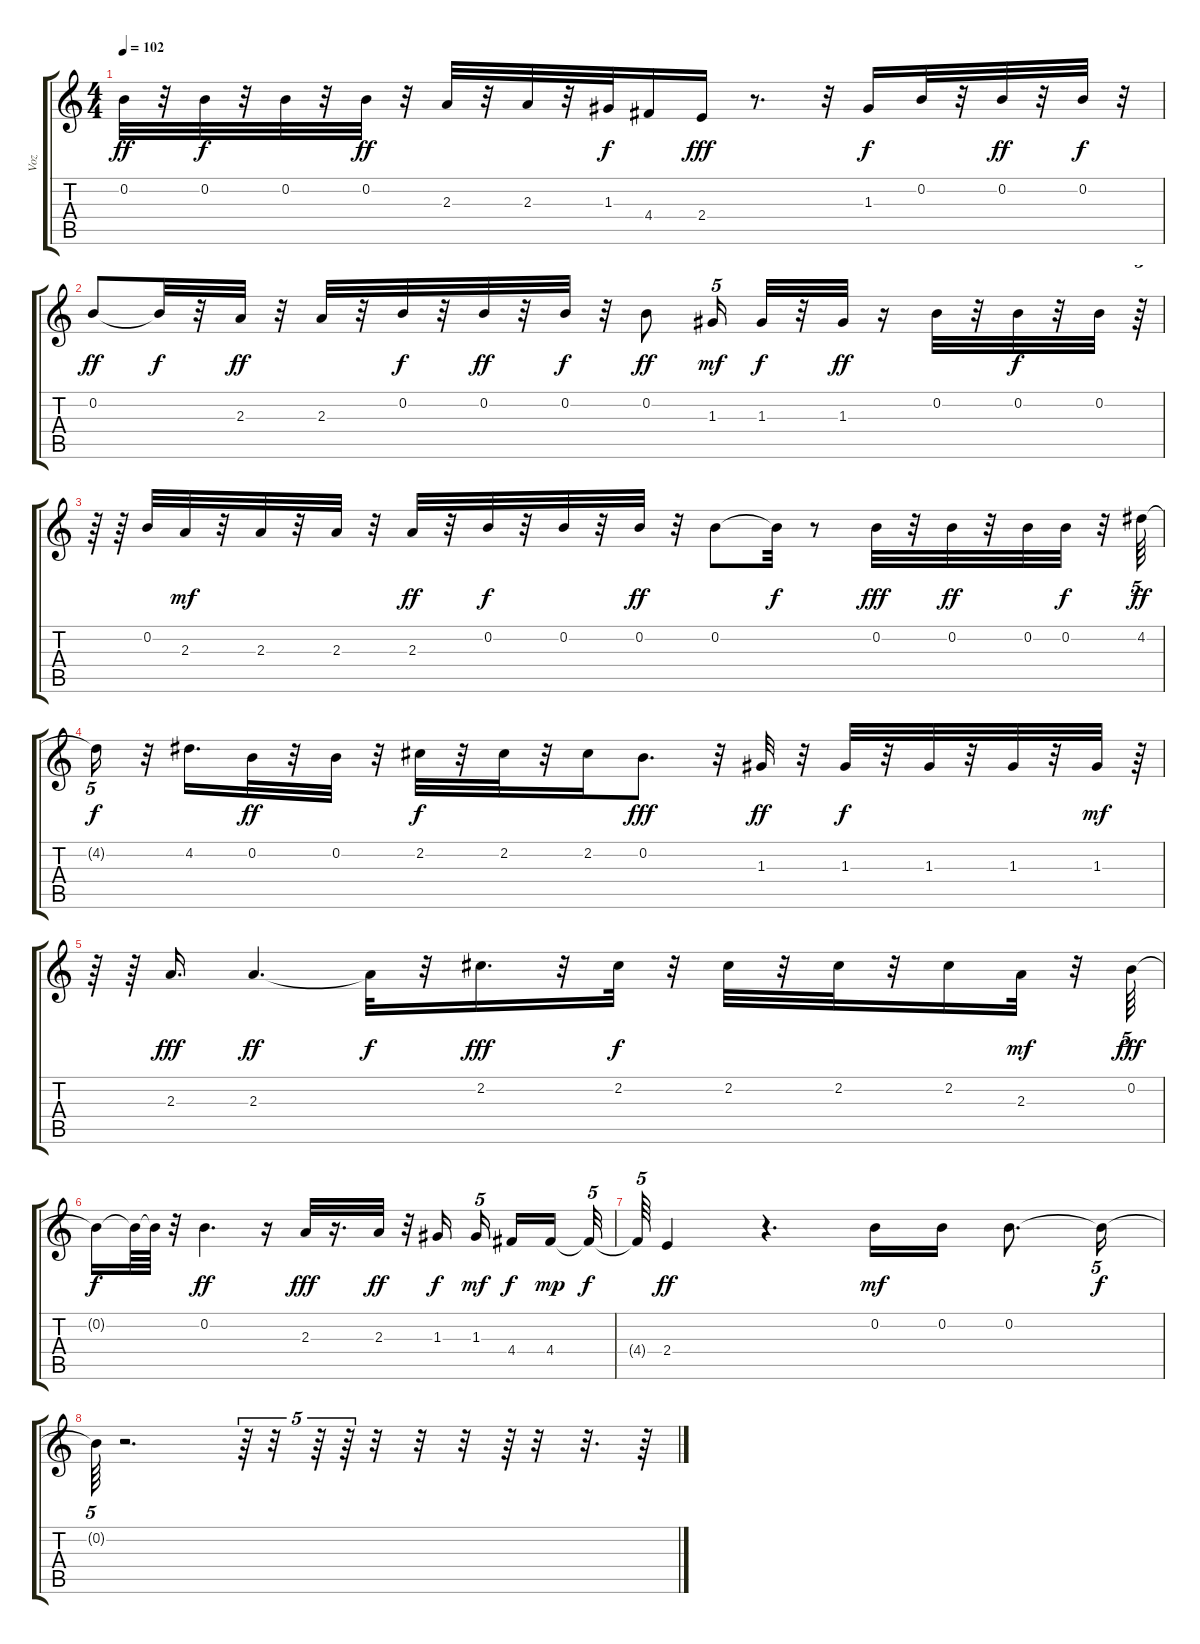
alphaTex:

\track ("Voz" "Voz") {instrument acousticguitarsteel}
\staff {score tabs}
\tuning (E4 B3 G3 D3 A2 E2) {hide}
\ts (4 4)
\tempo 102
\clef g2
\ks c
0.2.32{dy ff} r.32 0.2.32{dy f} r.32 0.2.32 r.32 0.2.32{dy ff} r.32 2.3.32 r.32 2.3.32 r.32 1.3.32{dy f} 4.4.16 2.4.16{dy fff} r.8{d} r.32 1.3.16{dy f} 0.2.32 r.32 0.2.32{dy ff} r.32 0.2.32{dy f} r.32 |
0.2.8{dy ff} 0.2{t}.32{dy f} r.32 2.3.32{dy ff} r.32 2.3.32 r.32 0.2.32{dy f} r.32 0.2.32{dy ff} r.32 0.2.32{dy f} r.32 0.2.8{dy ff} 1.3.16{tu (5 4) dy mf} 1.3.32{dy f} r.32 1.3.32{dy ff} r.16 0.2.32 r.32 0.2.32{dy f} r.32 0.2.32 r.64{tu (5 4)} |
r.64 r.64 0.2.32 2.3.32{dy mf} r.32 2.3.32 r.32 2.3.32 r.32 2.3.32{dy ff} r.32 0.2.32{dy f} r.32 0.2.32 r.32 0.2.32{dy ff} r.32 0.2.8 0.2{t}.32{dy f} r.8 0.2.32{dy fff} r.32 0.2.32{dy ff} r.32 0.2.32 0.2.32{dy f} r.32 4.2.64{tu (5 4) dy ff} |
4.2{t}.16{tu (5 4) dy f} r.32 4.2.16{d} 0.2.32{dy ff} r.32 0.2.32 r.32 2.2.32{dy f} r.32 2.2.32 r.32 2.2.16 0.2.8{d dy fff} r.32 1.3.32{dy ff} r.32 1.3.32{dy f} r.32 1.3.32 r.32 1.3.32 r.32 1.3.32{dy mf} r.64{tu (5 4)} |
r.64 r.64 2.3.16{d dy fff} 2.3.4{d dy ff} 2.3{t}.32{dy f} r.32 2.2.16{d dy fff} r.32 2.2.32{dy f} r.32 2.2.32 r.32 2.2.32 r.32 2.2.16 2.3.32{dy mf} r.32 0.2.64{tu (5 4) dy fff} |
0.2{t}.16{dy f} 0.2{t}.64 0.2{t}.64 r.32 0.2.4{d dy ff} r.16 2.3.32{dy fff} r.16{d} 2.3.32{dy ff} r.32 1.3.16{dy f beam splitsecondary} 1.3.16{tu (5 4) dy mf beam splitsecondary} 4.4.16{dy f} 4.4.16{dy mp beam splitsecondary} 4.4{t}.32{tu (5 4) dy f} |
4.4{t}.64{tu (5 4)} 2.4.4{dy ff} r.4{d} 0.2.16{dy mf} 0.2.16 0.2.8{d} 0.2{t}.16{tu (5 4) dy f} |
0.2{t}.64{tu (5 4)} r.2{d} r.64{tu (5 4)} r.32{tu (5 4)} r.64{tu (5 4)} r.64{tu (5 4)} r.32{tu (5 4)} r.32{tu (5 4)} r.32{tu (5 4)} r.64{tu (5 4)} r.32 r.32{d} r.64
